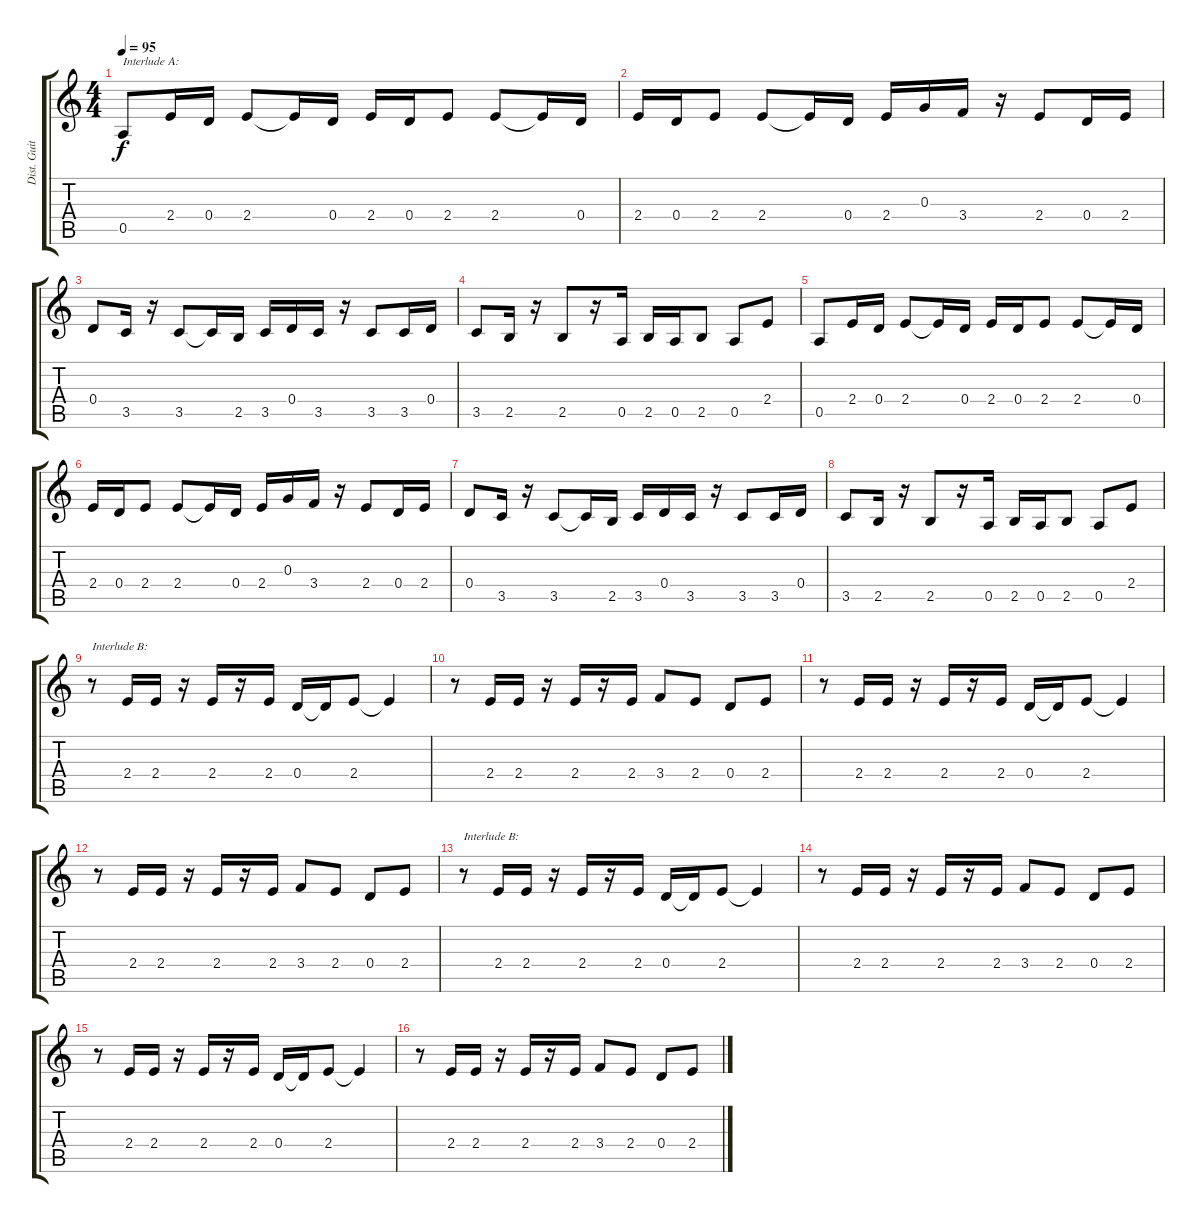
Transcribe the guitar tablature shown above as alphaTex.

\track ("Dist. Guitar 3" "Dist. Guit") {instrument distortionguitar}
\staff {score tabs}
\tuning (E4 B3 G3 D3 A2 E2) {hide}
\ts (4 4)
\tempo 95
\tempo 90
\tempo 95
\clef g2
\ks c
0.5.8{txt "Interlude A:" dy f volume 10 instrument electricguitarclean} 2.4.16 0.4.16 2.4.8 2.4{t}.16 0.4.16 2.4.16 0.4.16 2.4.8 2.4.8 2.4{t}.16 0.4.16 |
2.4.16 0.4.16 2.4.8 2.4.8 2.4{t}.16 0.4.16 2.4.16 0.3.16 3.4.16 r.16 2.4.8 0.4.16 2.4.16 |
0.4.8 3.5.16 r.16 3.5.8 3.5{t}.16 2.5.16 3.5.16 0.4.16 3.5.16 r.16 3.5.8 3.5.16 0.4.16 |
3.5.8 2.5.16 r.16 2.5.8 r.16 0.5.16 2.5.16 0.5.16 2.5.8 0.5.8 2.4.8 |
0.5.8 2.4.16 0.4.16 2.4.8 2.4{t}.16 0.4.16 2.4.16 0.4.16 2.4.8 2.4.8 2.4{t}.16 0.4.16 |
2.4.16 0.4.16 2.4.8 2.4.8 2.4{t}.16 0.4.16 2.4.16 0.3.16 3.4.16 r.16 2.4.8 0.4.16 2.4.16 |
0.4.8 3.5.16 r.16 3.5.8 3.5{t}.16 2.5.16 3.5.16 0.4.16 3.5.16 r.16 3.5.8 3.5.16 0.4.16 |
3.5.8 2.5.16 r.16 2.5.8 r.16 0.5.16 2.5.16 0.5.16 2.5.8 0.5.8 2.4.8 |
r.8{txt "Interlude B:"} 2.4.16 2.4.16 r.16 2.4.16 r.16 2.4.16 0.4.16 0.4{t}.16 2.4.8 2.4{t}.4 |
r.8 2.4.16 2.4.16 r.16 2.4.16 r.16 2.4.16 3.4.8 2.4.8 0.4.8 2.4.8 |
r.8 2.4.16 2.4.16 r.16 2.4.16 r.16 2.4.16 0.4.16 0.4{t}.16 2.4.8 2.4{t}.4 |
r.8 2.4.16 2.4.16 r.16 2.4.16 r.16 2.4.16 3.4.8 2.4.8 0.4.8 2.4.8 |
r.8{txt "Interlude B:"} 2.4.16 2.4.16 r.16 2.4.16 r.16 2.4.16 0.4.16 0.4{t}.16 2.4.8 2.4{t}.4 |
r.8 2.4.16 2.4.16 r.16 2.4.16 r.16 2.4.16 3.4.8 2.4.8 0.4.8 2.4.8 |
r.8 2.4.16 2.4.16 r.16 2.4.16 r.16 2.4.16 0.4.16 0.4{t}.16 2.4.8 2.4{t}.4 |
r.8 2.4.16 2.4.16 r.16 2.4.16 r.16 2.4.16 3.4.8 2.4.8 0.4.8 2.4.8
